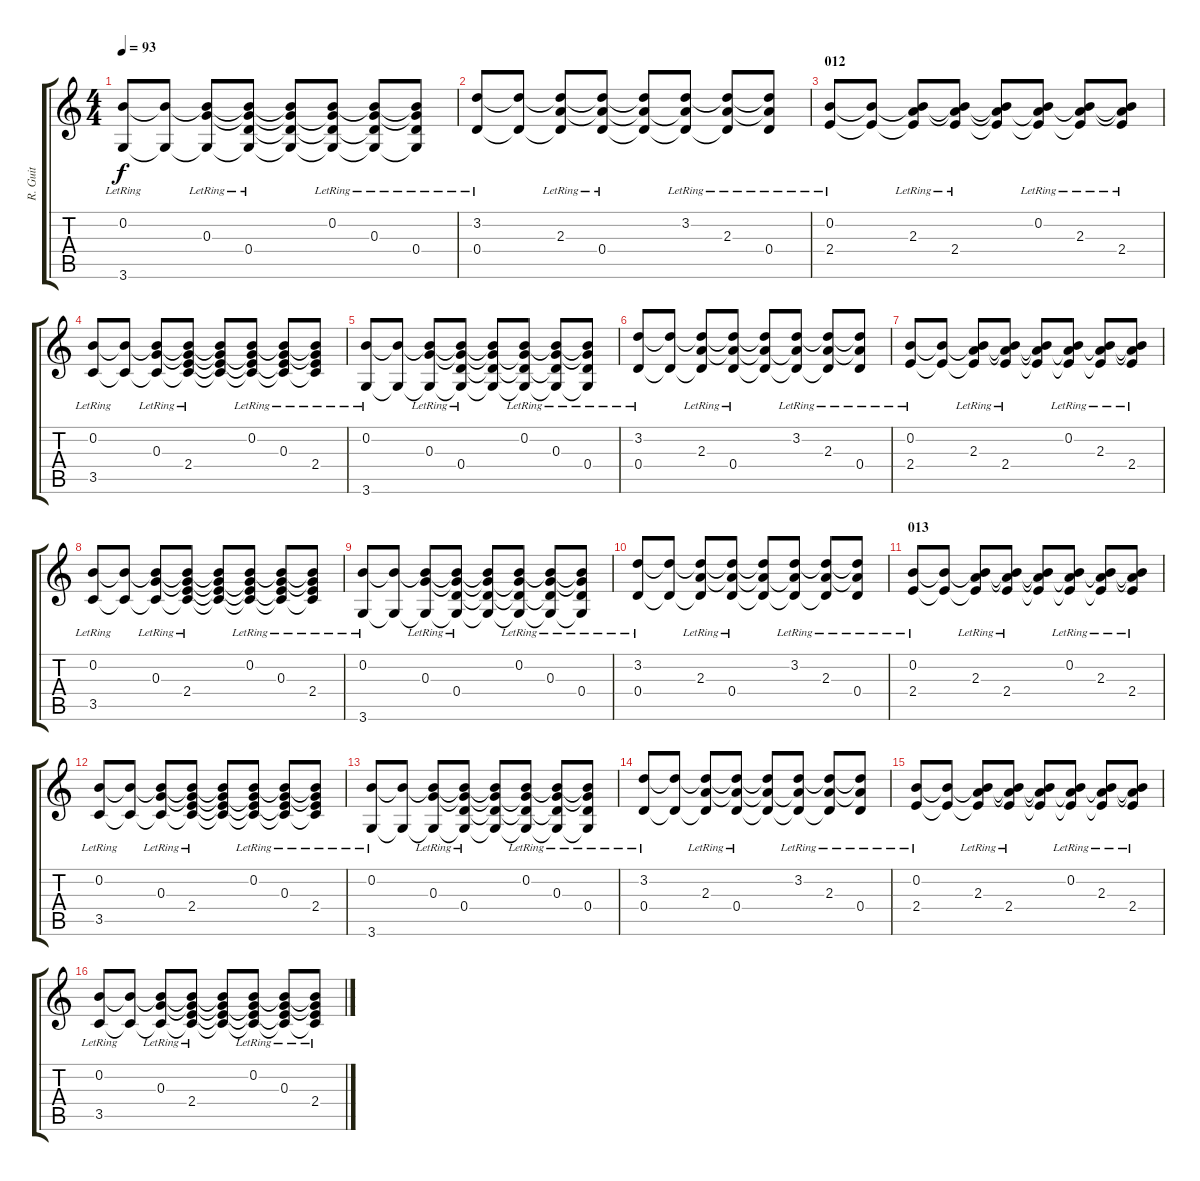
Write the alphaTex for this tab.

\track ("R. Guit" "R. Guit") {instrument acousticguitarsteel}
\staff {score tabs}
\tuning (E4 B3 G3 D3 A2 E2) {hide}
\ts (4 4)
\tempo 93
\clef g2
\ks c
(0.2{lr} 3.6{lr}).8{dy f} (0.2{t} 3.6{t}).8 (0.2{t} 0.3{lr} 3.6{t}).8 (0.2{t} 0.3{t} 0.4{lr} 3.6{t}).8 (0.2{t} 0.3{t} 0.4{t} 3.6{t}).8 (0.2{lr} 0.3{t} 0.4{t} 3.6{t}).8 (0.2{t} 0.3{lr} 0.4{t} 3.6{t}).8 (0.2{t} 0.3{t} 0.4{lr} 3.6{t}).8 |
(3.2{lr} 0.4{lr}).8 (3.2{t} 0.4{t}).8 (3.2{t} 2.3{lr} 0.4{t}).8 (3.2{t} 2.3{t} 0.4{lr}).8 (3.2{t} 2.3{t} 0.4{t}).8 (3.2{lr} 2.3{t} 0.4{t}).8 (3.2{t} 2.3{lr} 0.4{t}).8 (3.2{t} 2.3{t} 0.4{lr}).8 |
\section ("" "012")
(0.2{lr} 2.4{lr}).8 (0.2{t} 2.4{t}).8 (0.2{t} 2.3{lr} 2.4{t}).8 (0.2{t} 2.3{t} 2.4{lr}).8 (0.2{t} 2.3{t} 2.4{t}).8 (0.2{lr} 2.3{t} 2.4{t}).8 (0.2{t} 2.3{lr} 2.4{t}).8 (0.2{t} 2.3{t} 2.4{lr}).8 |
(0.2{lr} 3.5{lr}).8 (0.2{t} 3.5{t}).8 (0.2{t} 0.3{lr} 3.5{t}).8 (0.2{t} 0.3{t} 2.4{lr} 3.5{t}).8 (0.2{t} 0.3{t} 2.4{t} 3.5{t}).8 (0.2{lr} 0.3{t} 2.4{t} 3.5{t}).8 (0.2{t} 0.3{lr} 2.4{t} 3.5{t}).8 (0.2{t} 0.3{t} 2.4{lr} 3.5{t}).8 |
(0.2{lr} 3.6{lr}).8 (0.2{t} 3.6{t}).8 (0.2{t} 0.3{lr} 3.6{t}).8 (0.2{t} 0.3{t} 0.4{lr} 3.6{t}).8 (0.2{t} 0.3{t} 0.4{t} 3.6{t}).8 (0.2{lr} 0.3{t} 0.4{t} 3.6{t}).8 (0.2{t} 0.3{lr} 0.4{t} 3.6{t}).8 (0.2{t} 0.3{t} 0.4{lr} 3.6{t}).8 |
(3.2{lr} 0.4{lr}).8 (3.2{t} 0.4{t}).8 (3.2{t} 2.3{lr} 0.4{t}).8 (3.2{t} 2.3{t} 0.4{lr}).8 (3.2{t} 2.3{t} 0.4{t}).8 (3.2{lr} 2.3{t} 0.4{t}).8 (3.2{t} 2.3{lr} 0.4{t}).8 (3.2{t} 2.3{t} 0.4{lr}).8 |
(0.2{lr} 2.4{lr}).8 (0.2{t} 2.4{t}).8 (0.2{t} 2.3{lr} 2.4{t}).8 (0.2{t} 2.3{t} 2.4{lr}).8 (0.2{t} 2.3{t} 2.4{t}).8 (0.2{lr} 2.3{t} 2.4{t}).8 (0.2{t} 2.3{lr} 2.4{t}).8 (0.2{t} 2.3{t} 2.4{lr}).8 |
(0.2{lr} 3.5{lr}).8 (0.2{t} 3.5{t}).8 (0.2{t} 0.3{lr} 3.5{t}).8 (0.2{t} 0.3{t} 2.4{lr} 3.5{t}).8 (0.2{t} 0.3{t} 2.4{t} 3.5{t}).8 (0.2{lr} 0.3{t} 2.4{t} 3.5{t}).8 (0.2{t} 0.3{lr} 2.4{t} 3.5{t}).8 (0.2{t} 0.3{t} 2.4{lr} 3.5{t}).8 |
(0.2{lr} 3.6{lr}).8 (0.2{t} 3.6{t}).8 (0.2{t} 0.3{lr} 3.6{t}).8 (0.2{t} 0.3{t} 0.4{lr} 3.6{t}).8 (0.2{t} 0.3{t} 0.4{t} 3.6{t}).8 (0.2{lr} 0.3{t} 0.4{t} 3.6{t}).8 (0.2{t} 0.3{lr} 0.4{t} 3.6{t}).8 (0.2{t} 0.3{t} 0.4{lr} 3.6{t}).8 |
(3.2{lr} 0.4{lr}).8 (3.2{t} 0.4{t}).8 (3.2{t} 2.3{lr} 0.4{t}).8 (3.2{t} 2.3{t} 0.4{lr}).8 (3.2{t} 2.3{t} 0.4{t}).8 (3.2{lr} 2.3{t} 0.4{t}).8 (3.2{t} 2.3{lr} 0.4{t}).8 (3.2{t} 2.3{t} 0.4{lr}).8 |
\section ("" "013")
(0.2{lr} 2.4{lr}).8 (0.2{t} 2.4{t}).8 (0.2{t} 2.3{lr} 2.4{t}).8 (0.2{t} 2.3{t} 2.4{lr}).8 (0.2{t} 2.3{t} 2.4{t}).8 (0.2{lr} 2.3{t} 2.4{t}).8 (0.2{t} 2.3{lr} 2.4{t}).8 (0.2{t} 2.3{t} 2.4{lr}).8 |
(0.2{lr} 3.5{lr}).8 (0.2{t} 3.5{t}).8 (0.2{t} 0.3{lr} 3.5{t}).8 (0.2{t} 0.3{t} 2.4{lr} 3.5{t}).8 (0.2{t} 0.3{t} 2.4{t} 3.5{t}).8 (0.2{lr} 0.3{t} 2.4{t} 3.5{t}).8 (0.2{t} 0.3{lr} 2.4{t} 3.5{t}).8 (0.2{t} 0.3{t} 2.4{lr} 3.5{t}).8 |
(0.2{lr} 3.6{lr}).8 (0.2{t} 3.6{t}).8 (0.2{t} 0.3{lr} 3.6{t}).8 (0.2{t} 0.3{t} 0.4{lr} 3.6{t}).8 (0.2{t} 0.3{t} 0.4{t} 3.6{t}).8 (0.2{lr} 0.3{t} 0.4{t} 3.6{t}).8 (0.2{t} 0.3{lr} 0.4{t} 3.6{t}).8 (0.2{t} 0.3{t} 0.4{lr} 3.6{t}).8 |
(3.2{lr} 0.4{lr}).8 (3.2{t} 0.4{t}).8 (3.2{t} 2.3{lr} 0.4{t}).8 (3.2{t} 2.3{t} 0.4{lr}).8 (3.2{t} 2.3{t} 0.4{t}).8 (3.2{lr} 2.3{t} 0.4{t}).8 (3.2{t} 2.3{lr} 0.4{t}).8 (3.2{t} 2.3{t} 0.4{lr}).8 |
(0.2{lr} 2.4{lr}).8 (0.2{t} 2.4{t}).8 (0.2{t} 2.3{lr} 2.4{t}).8 (0.2{t} 2.3{t} 2.4{lr}).8 (0.2{t} 2.3{t} 2.4{t}).8 (0.2{lr} 2.3{t} 2.4{t}).8 (0.2{t} 2.3{lr} 2.4{t}).8 (0.2{t} 2.3{t} 2.4{lr}).8 |
(0.2{lr} 3.5{lr}).8 (0.2{t} 3.5{t}).8 (0.2{t} 0.3{lr} 3.5{t}).8 (0.2{t} 0.3{t} 2.4{lr} 3.5{t}).8 (0.2{t} 0.3{t} 2.4{t} 3.5{t}).8 (0.2{lr} 0.3{t} 2.4{t} 3.5{t}).8 (0.2{t} 0.3{lr} 2.4{t} 3.5{t}).8 (0.2{t} 0.3{t} 2.4{lr} 3.5{t}).8
